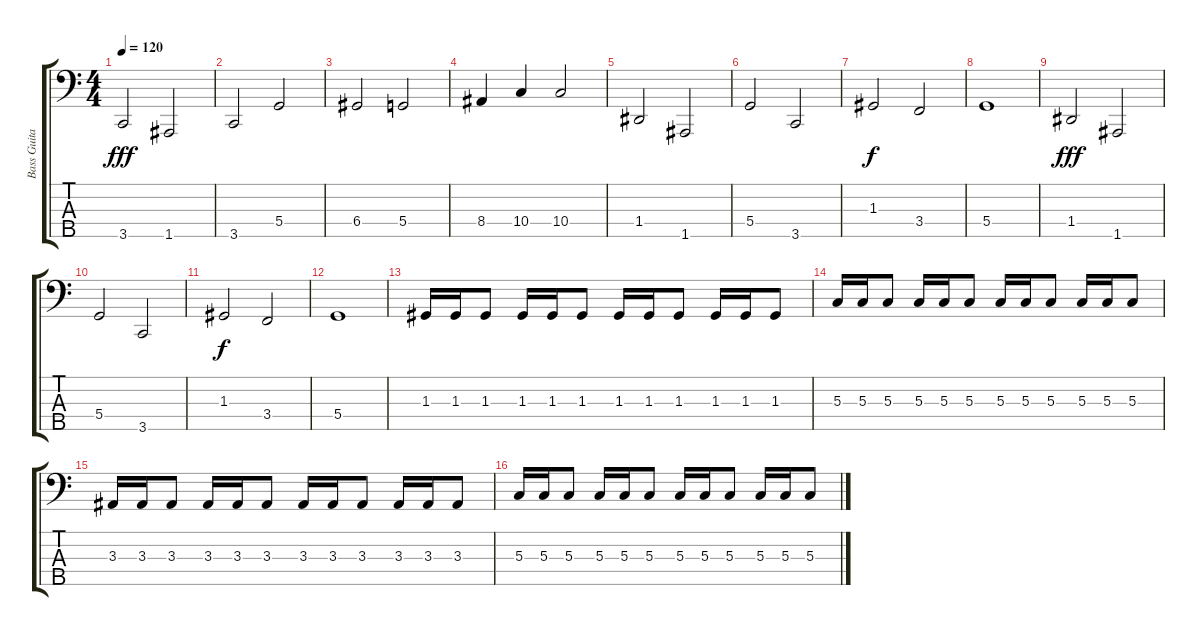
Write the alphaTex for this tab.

\track ("Bass Guitar" "Bass Guita") {instrument electricbasspick}
\staff {score tabs}
\tuning (F2 C2 G1 D1 A0) {hide}
\ts (4 4)
\tempo 120
\clef f4
\ks c
3.5.2{dy fff} 1.5.2 |
3.5.2 5.4.2 |
6.4.2 5.4.2 |
8.4.4 10.4.4 10.4.2 |
1.4.2 1.5.2 |
5.4.2 3.5.2 |
1.3.2{dy f} 3.4.2 |
5.4.1 |
1.4.2{dy fff} 1.5.2 |
5.4.2 3.5.2 |
1.3.2{dy f} 3.4.2 |
5.4.1 |
1.3.16 1.3.16 1.3.8 1.3.16 1.3.16 1.3.8 1.3.16 1.3.16 1.3.8 1.3.16 1.3.16 1.3.8 |
5.3.16 5.3.16 5.3.8 5.3.16 5.3.16 5.3.8 5.3.16 5.3.16 5.3.8 5.3.16 5.3.16 5.3.8 |
3.3.16 3.3.16 3.3.8 3.3.16 3.3.16 3.3.8 3.3.16 3.3.16 3.3.8 3.3.16 3.3.16 3.3.8 |
5.3.16 5.3.16 5.3.8 5.3.16 5.3.16 5.3.8 5.3.16 5.3.16 5.3.8 5.3.16 5.3.16 5.3.8
